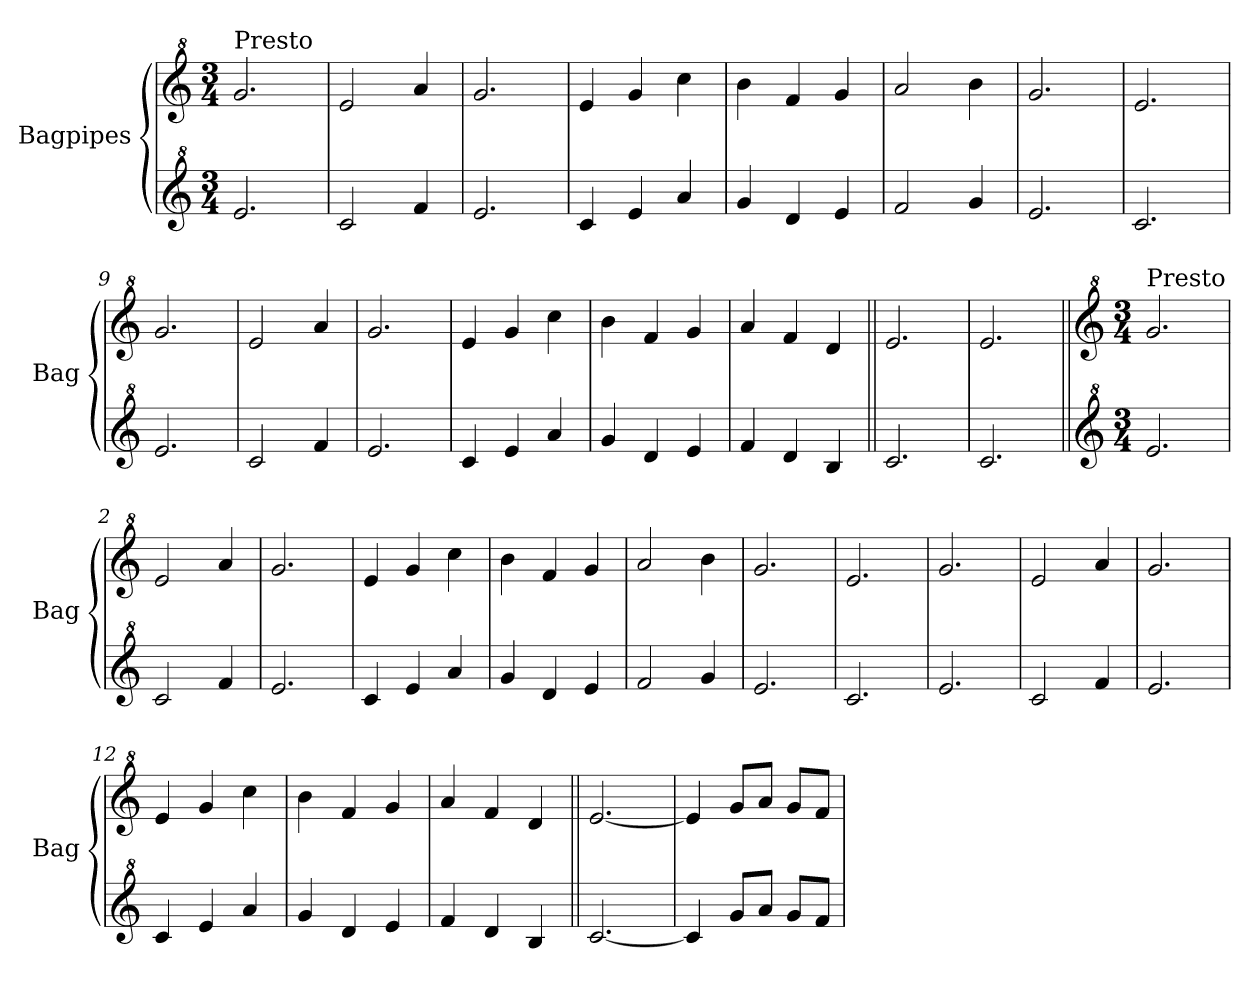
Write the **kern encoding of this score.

**kern	**kern
*part2	*part1
*staff2	*staff1
*I"Bagpipes	*I"Bagpipes
*I'Bag	*I'Bag
*clefG^2	*clefG^2
*k[]	*k[]
*M3/4	*M3/4
=1||	=1||
!	!LO:TX:a:t=Presto
2.ee/	2.gg/
=2	=2
2cc/	2ee/
4ff/	4aa/
=3	=3
2.ee/	2.gg/
=4	=4
4cc/	4ee/
4ee/	4gg/
4aa/	4ccc\
=5	=5
4gg/	4bb\
4dd/	4ff/
4ee/	4gg/
=6	=6
2ff/	2aa/
4gg/	4bb\
=7	=7
2.ee/	2.gg/
=8	=8
2.cc/	2.ee/
=9	=9
2.ee/	2.gg/
=10	=10
2cc/	2ee/
4ff/	4aa/
=11	=11
2.ee/	2.gg/
=12	=12
4cc/	4ee/
4ee/	4gg/
4aa/	4ccc\
=13	=13
4gg/	4bb\
4dd/	4ff/
4ee/	4gg/
=14	=14
4ff/	4aa/
4dd/	4ff/
4b/	4dd/
=15||	=15||
2.cc/	2.ee/
=16	=16
2.cc/	2.ee/
=1||	=1||
*clefG^2	*clefG^2
*k[]	*k[]
*M3/4	*M3/4
!	!LO:TX:a:t=Presto
2.ee/	2.gg/
=2	=2
2cc/	2ee/
4ff/	4aa/
=3	=3
2.ee/	2.gg/
=4	=4
4cc/	4ee/
4ee/	4gg/
4aa/	4ccc\
=5	=5
4gg/	4bb\
4dd/	4ff/
4ee/	4gg/
=6	=6
2ff/	2aa/
4gg/	4bb\
=7	=7
2.ee/	2.gg/
=8	=8
2.cc/	2.ee/
=9	=9
2.ee/	2.gg/
=10	=10
2cc/	2ee/
4ff/	4aa/
=11	=11
2.ee/	2.gg/
=12	=12
4cc/	4ee/
4ee/	4gg/
4aa/	4ccc\
=13	=13
4gg/	4bb\
4dd/	4ff/
4ee/	4gg/
=14	=14
4ff/	4aa/
4dd/	4ff/
4b/	4dd/
=17||	=17||
[2.cc/	[2.ee/
=18	=18
4cc/]	4ee/]
8gg/L	8gg/L
8aa/J	8aa/J
8gg/L	8gg/L
8ff/J	8ff/J
=	=
*-	*-
